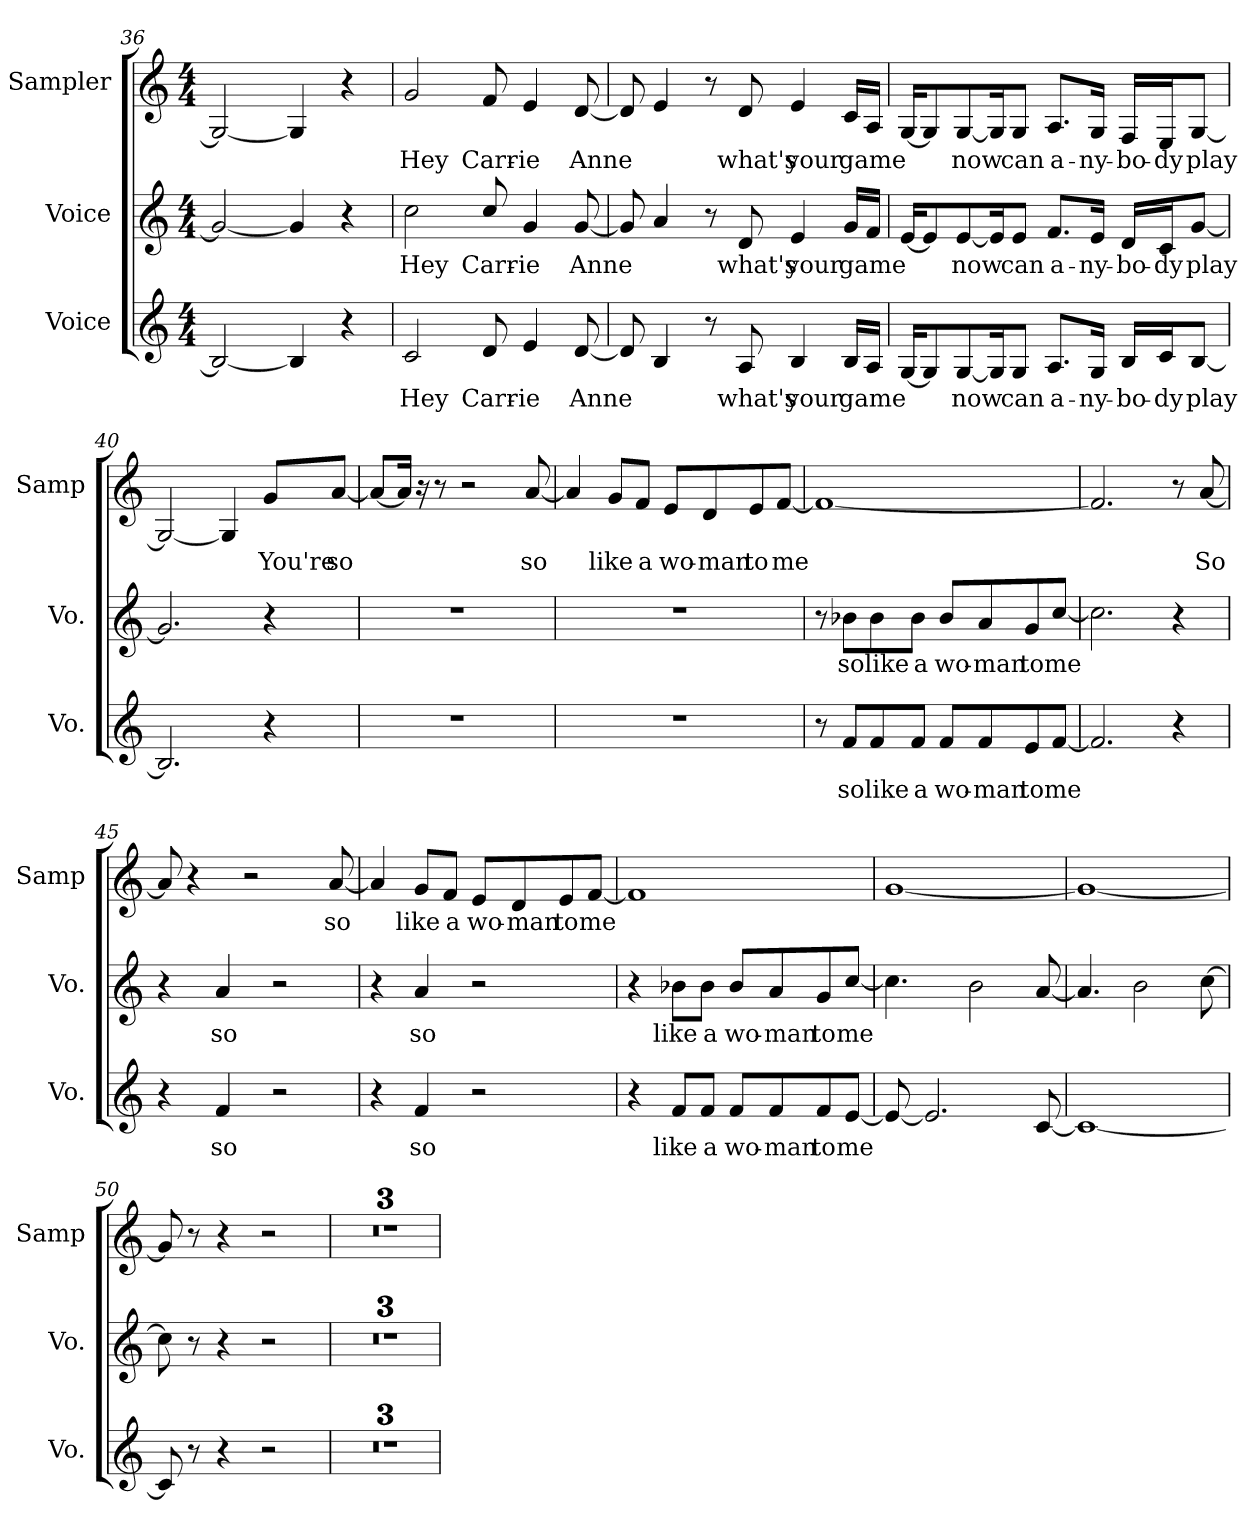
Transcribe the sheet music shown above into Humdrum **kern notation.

**kern	**text	**kern	**text	**kern	**text
*part3	*part3	*part2	*part2	*part1	*part1
*staff3	*staff3	*staff2	*staff2	*staff1	*staff1
*I"Voice	*	*I"Voice	*	*I"Sampler	*
*I'Vo.	*	*I'Vo.	*	*I'Samp	*
*clefG2	*	*clefG2	*	*clefG2	*
*k[]	*	*k[]	*	*k[]	*
*M4/4	*	*M4/4	*	*M4/4	*
=36	=36	=36	=36	=36	=36
2B/_	.	2g/_	.	2G/_	.
4B/]	.	4g/]	.	4G/]	.
4r	.	4r	.	4r	.
!!LO:PB:g=z
=37	=37	=37	=37	=37	=37
!	!LO:LY:b	!	!LO:LY:b	!	!LO:LY:b
2c/	Hey	2cc\	Hey	2g/	Hey
!	!LO:LY:b	!	!LO:LY:b	!	!LO:LY:b
8d/	Carr-	8cc/	Carr-	8f/	Carr-
!	!LO:LY:b	!	!LO:LY:b	!	!LO:LY:b
4e/	-ie	4g/	-ie	4e/	-ie
!	!LO:LY:b	!	!LO:LY:b	!	!LO:LY:b
[8d/	Anne	[8g/	Anne	[8d/	Anne
=38	=38	=38	=38	=38	=38
8d/]	.	8g/]	.	8d/]	.
4B/	.	4a/	.	4e/	.
8r	.	8r	.	8r	.
!	!LO:LY:b	!	!LO:LY:b	!	!LO:LY:b
8A/	what's	8d/	what's	8d/	what's
!	!LO:LY:b	!	!LO:LY:b	!	!LO:LY:b
4B/	your	4e/	your	4e/	your
!	!LO:LY:b	!	!LO:LY:b	!	!LO:LY:b
16B/LL	game	16g/LL	game	16c/LL	game
16A/JJ	.	16f/JJ	.	16A/JJ	.
=39	=39	=39	=39	=39	=39
[16G/KL	.	[16e/KL	.	[16G/KL	.
8G/]	.	8e/]	.	8G/]	.
!	!LO:LY:b	!	!LO:LY:b	!	!LO:LY:b
[8G/	now	[8e/	now	[8G/	now
16G/K]	.	16e/K]	.	16G/K]	.
!	!LO:LY:b	!	!LO:LY:b	!	!LO:LY:b
8G/J	can	8e/J	can	8G/J	can
!	!LO:LY:b	!	!LO:LY:b	!	!LO:LY:b
8.A/L	a-	8.f/L	a-	8.A/L	a-
!	!LO:LY:b	!	!LO:LY:b	!	!LO:LY:b
16G/Jk	-ny-	16e/Jk	-ny-	16G/Jk	-ny-
!	!LO:LY:b	!	!LO:LY:b	!	!LO:LY:b
16B/LL	-bo-	16d/LL	-bo-	16F/LL	-bo-
!	!LO:LY:b	!	!LO:LY:b	!	!LO:LY:b
16c/J	-dy	16c/J	-dy	16E/J	-dy
!	!LO:LY:b	!	!LO:LY:b	!	!LO:LY:b
[8B/J	play	[8g/J	play	[8G/J	play
!!LO:LB:g=z
=40	=40	=40	=40	=40	=40
2.B/]	.	2.g/]	.	2G/_	.
.	.	.	.	4G/]	.
!	!	!	!	!	!LO:LY:b
4r	.	4r	.	8g/L	You're
!	!	!	!	!	!LO:LY:b
.	.	.	.	[8a/J	so
=41	=41	=41	=41	=41	=41
1r	.	1r	.	8a/L_	.
.	.	.	.	16a/Jk]	.
.	.	.	.	16r	.
.	.	.	.	8r	.
.	.	.	.	2r	.
!	!	!	!	!	!LO:LY:b
.	.	.	.	[8a/	so
!!LO:LB:g=z
=42	=42	=42	=42	=42	=42
1r	.	1r	.	4a/]	.
!	!	!	!	!	!LO:LY:b
.	.	.	.	8g/L	like
!	!	!	!	!	!LO:LY:b
.	.	.	.	8f/J	a
!	!	!	!	!	!LO:LY:b
.	.	.	.	8e/L	wo-
!	!	!	!	!	!LO:LY:b
.	.	.	.	8d/	-man
!	!	!	!	!	!LO:LY:b
.	.	.	.	8e/	to
!	!	!	!	!	!LO:LY:b
.	.	.	.	[8f/J	me
=43	=43	=43	=43	=43	=43
8r	.	8r	.	1f_	.
!	!LO:LY:b	!	!LO:LY:b	!	!
8f/L	so	8b-X\L	so	.	.
!	!LO:LY:b	!	!LO:LY:b	!	!
8f/	like	8b-\	like	.	.
!	!LO:LY:b	!	!LO:LY:b	!	!
8f/J	a	8b-\J	a	.	.
!	!LO:LY:b	!	!LO:LY:b	!	!
8f/L	wo-	8b-/L	wo-	.	.
!	!LO:LY:b	!	!LO:LY:b	!	!
8f/	-man	8a/	-man	.	.
!	!LO:LY:b	!	!LO:LY:b	!	!
8e/	to	8g/	to	.	.
!	!LO:LY:b	!	!LO:LY:b	!	!
[8f/J	me	[8cc/J	me	.	.
=44	=44	=44	=44	=44	=44
2.f/]	.	2.cc\]	.	2.f/]	.
4r	.	4r	.	8r	.
!	!	!	!	!	!LO:LY:b
.	.	.	.	[8a/	So
=45	=45	=45	=45	=45	=45
4r	.	4r	.	8a/]	.
.	.	.	.	4r	.
!	!LO:LY:b	!	!LO:LY:b	!	!
4f/	so	4a/	so	.	.
.	.	.	.	2r	.
2r	.	2r	.	.	.
!	!	!	!	!	!LO:LY:b
.	.	.	.	[8a/	so
!!LO:PB:g=z
=46	=46	=46	=46	=46	=46
4r	.	4r	.	4a/]	.
!	!LO:LY:b	!	!LO:LY:b	!	!LO:LY:b
4f/	so	4a/	so	8g/L	like
!	!	!	!	!	!LO:LY:b
.	.	.	.	8f/J	a
!	!	!	!	!	!LO:LY:b
2r	.	2r	.	8e/L	wo-
!	!	!	!	!	!LO:LY:b
.	.	.	.	8d/	-man
!	!	!	!	!	!LO:LY:b
.	.	.	.	8e/	to
!	!	!	!	!	!LO:LY:b
.	.	.	.	[8f/J	me
=47	=47	=47	=47	=47	=47
4r	.	4r	.	1f]	.
!	!LO:LY:b	!	!LO:LY:b	!	!
8f/L	like	8b-X\L	like	.	.
!	!LO:LY:b	!	!LO:LY:b	!	!
8f/J	a	8b-\J	a	.	.
!	!LO:LY:b	!	!LO:LY:b	!	!
8f/L	wo-	8b-/L	wo-	.	.
!	!LO:LY:b	!	!LO:LY:b	!	!
8f/	-man	8a/	-man	.	.
!	!LO:LY:b	!	!LO:LY:b	!	!
8f/	to	8g/	to	.	.
!	!LO:LY:b	!	!LO:LY:b	!	!
[8e/J	me	[8cc/J	me	.	.
=48	=48	=48	=48	=48	=48
8e/_	.	4.cc\]	.	[1g	.
2.e/]	.	.	.	.	.
.	.	2b\	.	.	.
[8c/	.	[8a/	.	.	.
=49	=49	=49	=49	=49	=49
1c_	.	4.a/]	.	1g_	.
.	.	2b\	.	.	.
.	.	[8cc\	.	.	.
=50	=50	=50	=50	=50	=50
8c/]	.	8cc\]	.	8g/]	.
8r	.	8r	.	8r	.
4r	.	4r	.	4r	.
2r	.	2r	.	2r	.
=51	=51	=51	=51	=51	=51
1r	.	1r	.	1r	.
!!LO:LB:g=z
=52	=52	=52	=52	=52	=52
1r	.	1r	.	1r	.
=53	=53	=53	=53	=53	=53
1r	.	1r	.	1r	.
=	=	=	=	=	=
*-	*-	*-	*-	*-	*-
